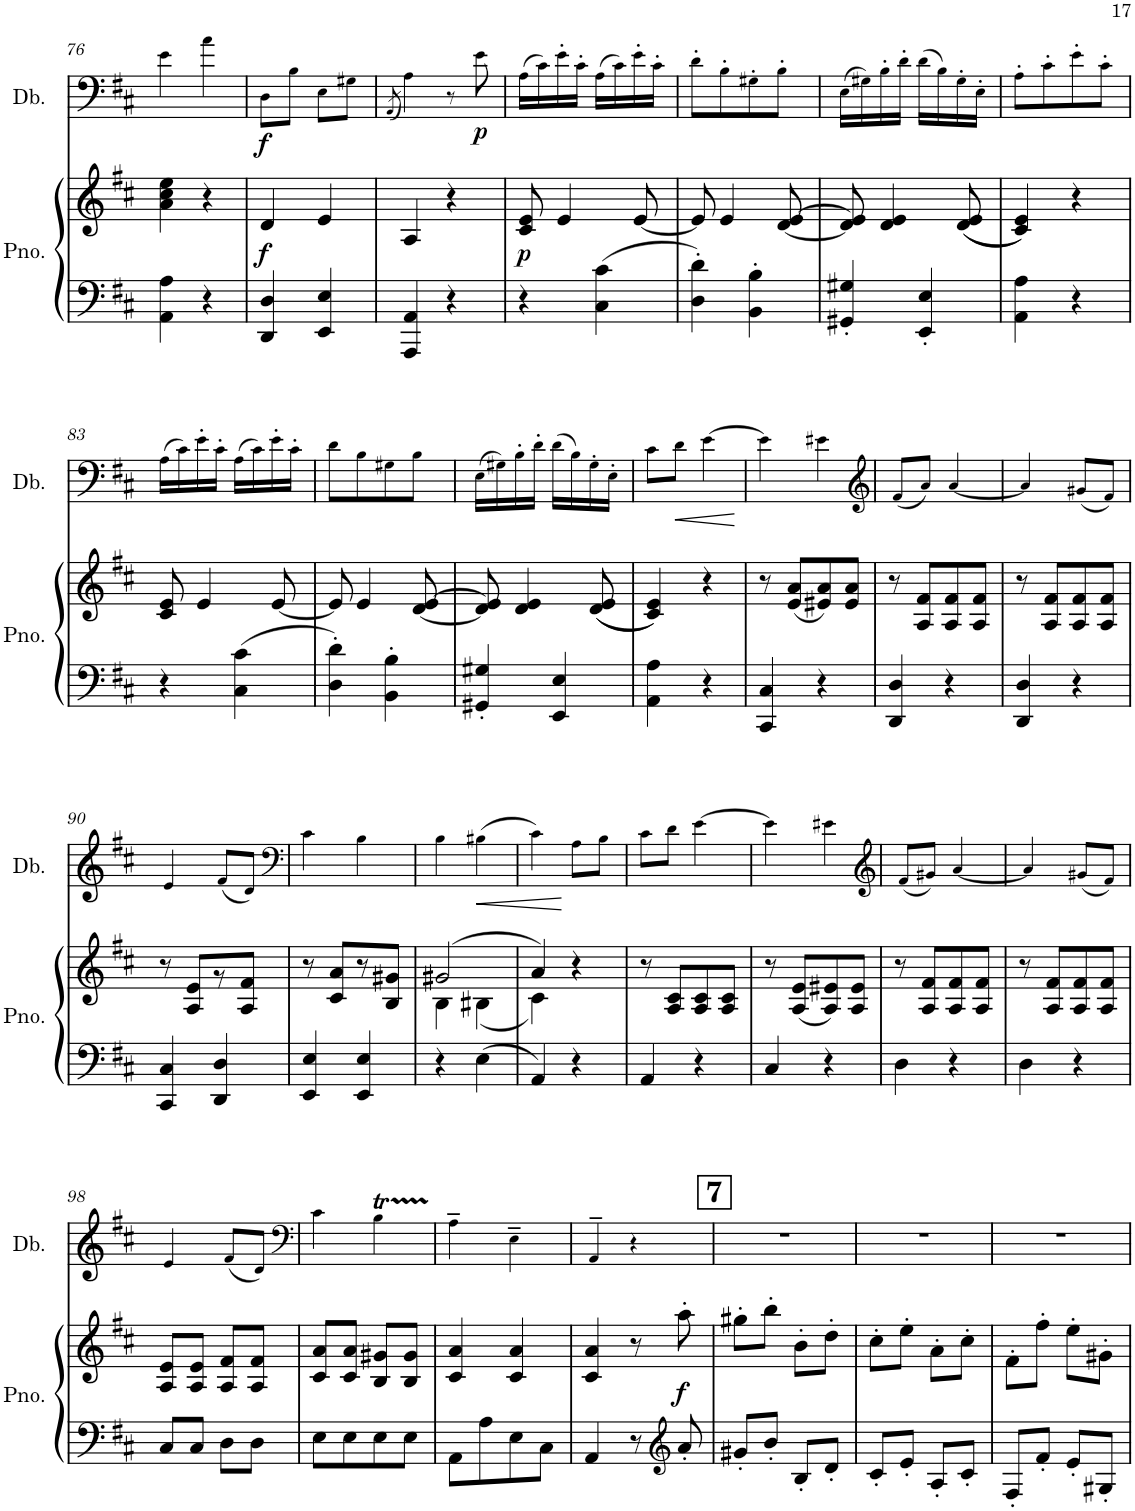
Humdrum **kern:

**kern	**kern	**dynam	**kern	**dynam
*part2	*part2	*part2	*part1	*part1
*staff3	*staff2	*staff2/3	*staff1	*staff1
*I"Piano	*	*	*I"Double Bass	*
*I'Pno.	*	*	*I'Db.	*
!!LO:PB:g=z
*clefF4	*clefG2	*	*clefF4	*
*	*	*	*Trd7c12	*
*k[f#c#]	*k[f#c#]	*	*k[f#c#]	*
*M2/4	*M2/4	*	*M2/4	*
=76	=76	=76	=76	=76
4AA\ 4A\	4a\ 4cc#\ 4ee\	.	4e!\	.
4r	4r	.	4a!\	.
=77	=77	=77	=77	=77
!	!	!LO:DY:b	!	!LO:DY:b
4DD/ 4D/	4d/	f	8D!\L	f
.	.	.	8B!\J	.
4EE/ 4E/	4e/	.	8E!\L	.
.	.	.	8G#X!\J	.
=78	=78	=78	=78	=78
.	.	.	(8qAA/	.
4AAA/ 4AA/	4A/	.	4A!\)	.
4r	4r	.	8r	.
!	!	!	!	!LO:DY:b
.	.	.	8e!\	p
=79	=79	=79	=79	=79
!	!	!LO:DY:b	!	!
4r	8c#/ 8e/	p	(16A!\LL	.
.	.	.	16c#!\)	.
.	4e/	.	16e'!\	.
.	.	.	16c#'!\JJ	.
4C#\ 4c#\	.	.	(16A!\LL	.
.	.	.	16c#!\)	.
.	[8e/	.	16e'!\	.
.	.	.	16c#'!\JJ	.
=80	=80	=80	=80	=80
4D\' 4d\'	8e/]	.	8d'!\L	.
.	4e/	.	8B'!\	.
4BB\' 4B\'	.	.	8G#X'!\	.
.	[8d/ [8e/	.	8B'!\J	.
=81	=81	=81	=81	=81
4GG#X/' 4G#X/'	8d/] 8e/]	.	(16E!\LL	.
.	.	.	16G#X!\)	.
.	4d/ 4e/	.	16B'!\	.
.	.	.	16d'!\JJ	.
4EE/' 4E/'	.	.	(16d!\LL	.
.	.	.	16B!\)	.
.	((8d/ 8e/	.	16G#'!\	.
.	.	.	16E'!\JJ	.
=82	=82	=82	=82	=82
4AA\ 4A\	4c#/ 4e/))	.	8A'!\L	.
.	.	.	8c#'!\	.
4r	4r	.	8e'!\	.
.	.	.	8c#'!\J	.
!!LO:LB:g=z
=83	=83	=83	=83	=83
4r	8c#/ 8e/	.	(16A!\LL	.
.	.	.	16c#!\)	.
.	4e/	.	16e'!\	.
.	.	.	16c#'!\JJ	.
4C#\ 4c#\	.	.	(16A!\LL	.
.	.	.	16c#!\)	.
.	[8e/	.	16e'!\	.
.	.	.	16c#'!\JJ	.
=84	=84	=84	=84	=84
4D\' 4d\'	8e/]	.	8d!\L	.
.	4e/	.	8B!\	.
4BB\' 4B\'	.	.	8G#X!\	.
.	[8d/ [8e/	.	8B!\J	.
=85	=85	=85	=85	=85
4GG#X/' 4G#X/'	8d/] 8e/]	.	(16E!\LL	.
.	.	.	16G#X!\)	.
.	4d/ 4e/	.	16B'!\	.
.	.	.	16d'!\JJ	.
4EE/ 4E/	.	.	(16d!\LL	.
.	.	.	16B!\)	.
.	((8d/ 8e/	.	16G#'!\	.
.	.	.	16E'!\JJ	.
=86	=86	=86	=86	=86
4AA\ 4A\	4c#/ 4e/))	.	8c#!\L	.
!	!	!	!	!LO:HP:b
.	.	.	8d!\J	<
4r	4r	.	[4e!\	.
.	.	.	.	[
=87	=87	=87	=87	=87
4CC#/ 4C#/	8r	.	4e!\]	.
.	(8e/ 8a/L	.	.	.
4r	8e#X/ 8a/)	.	4e#X!\	.
.	8e#/ 8a/J	.	.	.
=88	=88	=88	=88	=88
*	*	*	*clefG2	*
4DD/ 4D/	8r	.	(8f#!/L	.
.	8A/ 8f#/L	.	8a!/J)	.
4r	8A/ 8f#/	.	[4a!/	.
.	8A/ 8f#/J	.	.	.
=89	=89	=89	=89	=89
4DD/ 4D/	8r	.	4a!/]	.
.	8A/ 8f#/L	.	.	.
4r	8A/ 8f#/	.	(8g#X!/L	.
.	8A/ 8f#/J	.	8f#!/J)	.
!!LO:LB:g=z
=90	=90	=90	=90	=90
4CC#/ 4C#/	8r	.	4e!/	.
.	8A/ 8e/L	.	.	.
4DD/ 4D/	8r	.	(8f#!/L	.
.	8A/ 8f#/J	.	8d!/J)	.
=91	=91	=91	=91	=91
*	*	*	*clefF4	*
4EE/ 4E/	8r	.	4c#!\	.
.	8c#/ 8a/L	.	.	.
4EE/ 4E/	8r	.	4B!\	.
.	8B/ 8g#X/J	.	.	.
=92	=92	=92	=92	=92
*	*^	*	*	*
4r	(2g#X/	4B\	.	4B!\	.
!	!	!	!	!	!LO:HP:b
4E\	.	(4B#X\	.	(4B#X!\	<
=93	=93	=93	=93	=93	=93
4AA/	4a/)	4c#\)	.	4c#!\)	.
4r	4r	4ryy	.	8A!\L	[
.	.	.	.	8B!\J	.
*	*v	*v	*	*	*
=94	=94	=94	=94	=94
4AA/	8r	.	8c#!\L	.
.	8A/ 8c#/L	.	8d!\J	.
4r	8A/ 8c#/	.	[4e!\	.
.	8A/ 8c#/J	.	.	.
=95	=95	=95	=95	=95
4C#/	8r	.	4e!\]	.
.	(8A/ 8e/L	.	.	.
4r	8A/ 8e#X/)	.	4e#X!\	.
.	8A/ 8e#/J	.	.	.
=96	=96	=96	=96	=96
*	*	*	*clefG2	*
4D\	8r	.	(8f#!/L	.
.	8A/ 8f#/L	.	8g#X!/J)	.
4r	8A/ 8f#/	.	[4a!/	.
.	8A/ 8f#/J	.	.	.
=97	=97	=97	=97	=97
4D\	8r	.	4a!/]	.
.	8A/ 8f#/L	.	.	.
4r	8A/ 8f#/	.	(8g#X!/L	.
.	8A/ 8f#/J	.	8f#!/J)	.
!!LO:LB:g=z
=98	=98	=98	=98	=98
8C#/L	8A/ 8e/L	.	4e!/	.
8C#/J	8A/ 8e/J	.	.	.
8D\L	8A/ 8f#/L	.	(8f#!/L	.
8D\J	8A/ 8f#/J	.	8d!/J)	.
=99	=99	=99	=99	=99
*	*	*	*clefF4	*
8E\L	8c#/ 8a/L	.	4c#!\	.
8E\	8c#/ 8a/J	.	.	.
8E\	8B/ 8g#X/L	.	4BT!\	.
8E\J	8B/ 8g#/J	.	.	.
=100	=100	=100	=100	=100
8AA\L	4c#/ 4a/	.	4A~!\	.
8A\	.	.	.	.
8E\	4c#/ 4a/	.	4E~!\	.
8C#\J	.	.	.	.
=101	=101	=101	=101	=101
4AA/	4c#/ 4a/	.	4AA~>!/	.
8r	8r	.	4r	.
*clefG2	*	*	*	*
!	!	!LO:DY:b	!	!
8a'/	8aa'\	f	.	.
!!LO:REH:place=s1:a:B:cj:fs=14:t=7
=102	=102	=102	=102	=102
8g#X'/L	8gg#X'\L	.	2r	.
8b'/J	8bb'\J	.	.	.
8B'/L	8b'\L	.	.	.
8d'/J	8dd'\J	.	.	.
=103	=103	=103	=103	=103
8c#'/L	8cc#'\L	.	2r	.
8e'/J	8ee'\J	.	.	.
8A'/L	8a'\L	.	.	.
8c#'/J	8cc#'\J	.	.	.
=104	=104	=104	=104	=104
8F#'/L	8f#'\L	.	2r	.
8f#'/J	8ff#'\J	.	.	.
8e'/L	8ee'\L	.	.	.
8G#X'/J	8g#X'\J	.	.	.
=	=	=	=	=
*-	*-	*-	*-	*-
